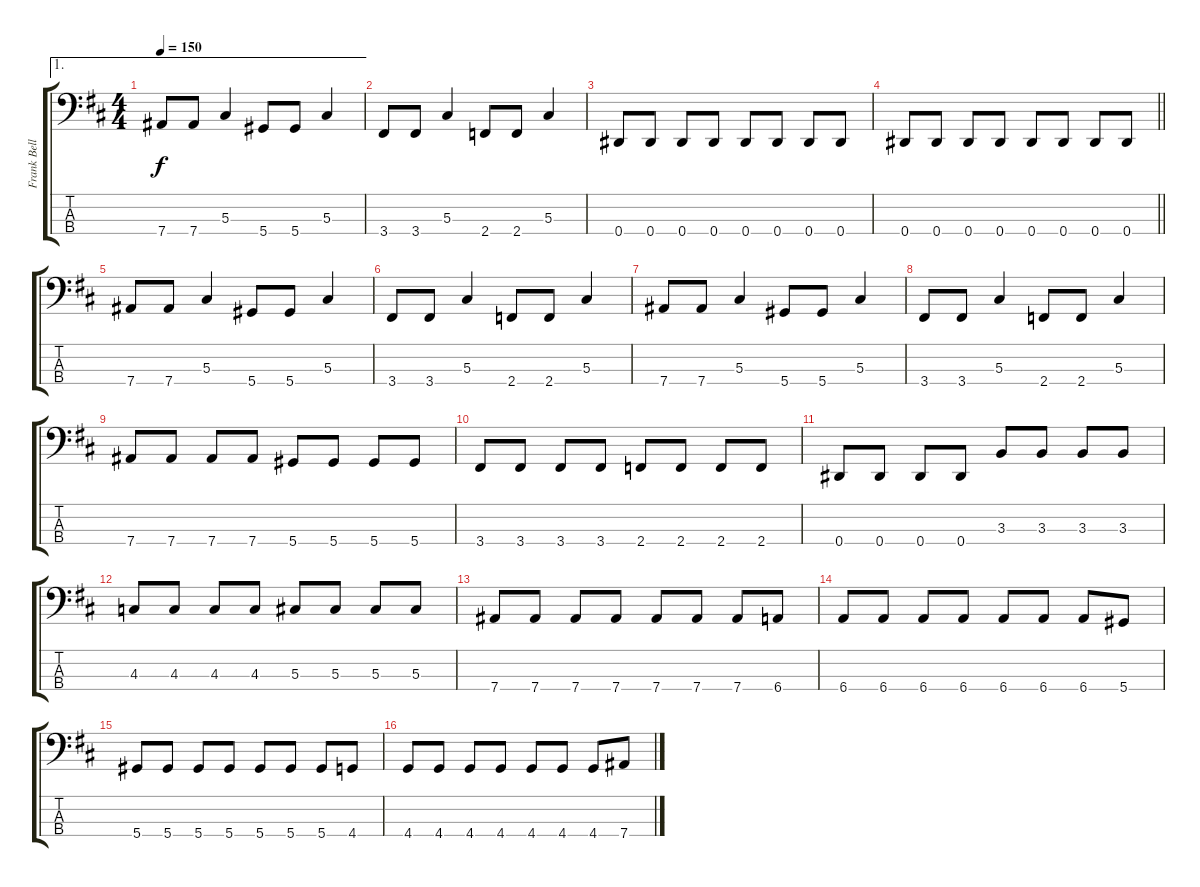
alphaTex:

\track ("Frank Bello" "Frank Bell") {instrument electricbassfinger}
\staff {score tabs}
\tuning (Gb2 Db2 Ab1 Eb1) {hide}
\ae 1
\ts (4 4)
\tempo 150
\clef f4
\ks d
7.4.8{dy f} 7.4.8 5.3.4 5.4.8 5.4.8 5.3.4 |
3.4.8 3.4.8 5.3.4 2.4.8 2.4.8 5.3.4 |
0.4.8 0.4.8 0.4.8 0.4.8 0.4.8 0.4.8 0.4.8 0.4.8 |
\barLineRight lightlight
0.4.8 0.4.8 0.4.8 0.4.8 0.4.8 0.4.8 0.4.8 0.4.8 |
7.4.8 7.4.8 5.3.4 5.4.8 5.4.8 5.3.4 |
3.4.8 3.4.8 5.3.4 2.4.8 2.4.8 5.3.4 |
7.4.8 7.4.8 5.3.4 5.4.8 5.4.8 5.3.4 |
3.4.8 3.4.8 5.3.4 2.4.8 2.4.8 5.3.4 |
7.4.8 7.4.8 7.4.8 7.4.8 5.4.8 5.4.8 5.4.8 5.4.8 |
3.4.8 3.4.8 3.4.8 3.4.8 2.4.8 2.4.8 2.4.8 2.4.8 |
0.4.8 0.4.8 0.4.8 0.4.8 3.3.8 3.3.8 3.3.8 3.3.8 |
4.3.8 4.3.8 4.3.8 4.3.8 5.3.8 5.3.8 5.3.8 5.3.8 |
7.4.8 7.4.8 7.4.8 7.4.8 7.4.8 7.4.8 7.4.8 6.4.8 |
6.4.8 6.4.8 6.4.8 6.4.8 6.4.8 6.4.8 6.4.8 5.4.8 |
5.4.8 5.4.8 5.4.8 5.4.8 5.4.8 5.4.8 5.4.8 4.4.8 |
4.4.8 4.4.8 4.4.8 4.4.8 4.4.8 4.4.8 4.4.8 7.4.8
